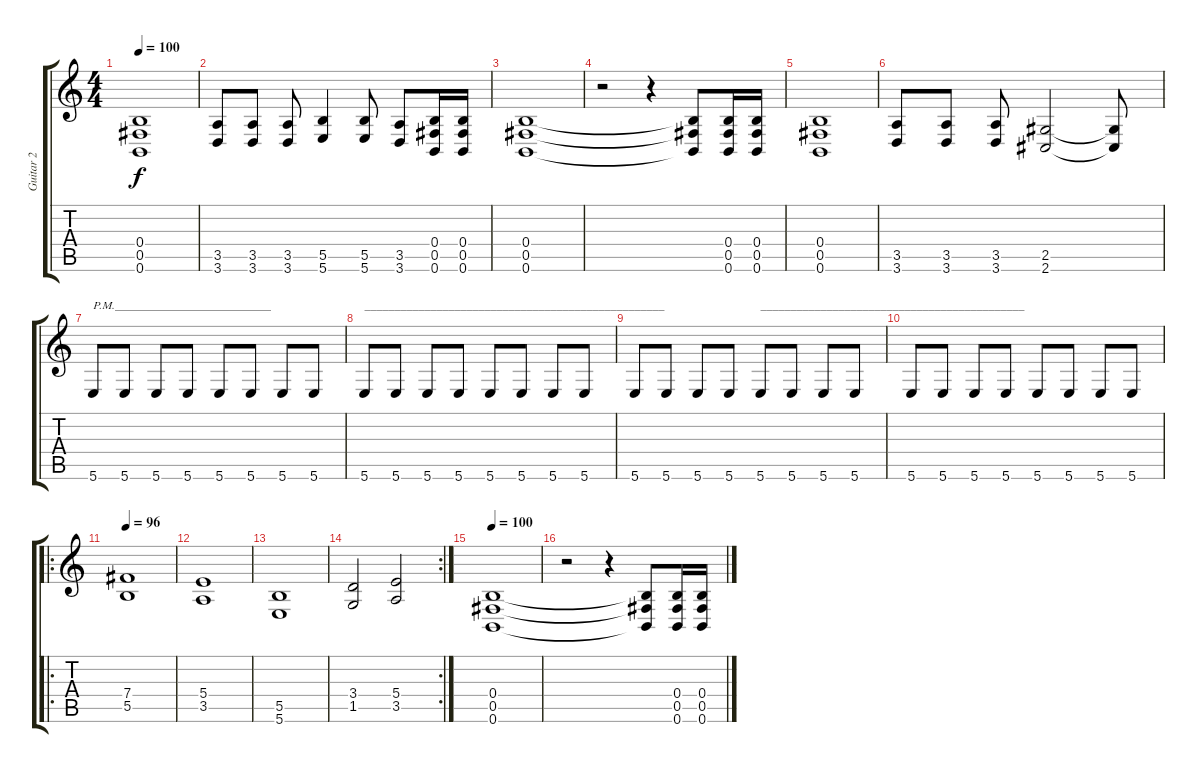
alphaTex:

\track ("Guitar 2" "Guitar 2") {instrument distortionguitar}
\staff {score tabs}
\tuning (Db4 Ab3 E3 B2 Gb2 B1) {hide}
\ts (4 4)
\tempo 100
\clef g2
\ks c
(0.4 0.5 0.6).1{dy f} |
(3.5 3.6).8 (3.5 3.6).8 (3.5 3.6).8 (5.5 5.6).4 (5.5 5.6).8 (3.5 3.6).8 (0.4 0.5 0.6).16 (0.4 0.5 0.6).16 |
(0.4 0.5 0.6).1 |
r.2 r.4 (0.4{t} 0.5{t} 0.6{t}).8 (0.4 0.5 0.6).16 (0.4 0.5 0.6).16 |
(0.4 0.5 0.6).1 |
(3.5 3.6).8 (3.5 3.6).8 (3.5 3.6).8 (2.5 2.6).2 (2.5{t} 2.6{t}).8 |
5.6.8{txt "P.M.__________________________"} 5.6.8 5.6.8 5.6.8 5.6.8 5.6.8 5.6.8 5.6.8 |
5.6.8{txt "__________________________________________________"} 5.6.8 5.6.8 5.6.8 5.6.8 5.6.8 5.6.8 5.6.8 |
5.6.8 5.6.8 5.6.8 5.6.8 5.6.8{txt "____________________________________________"} 5.6.8 5.6.8 5.6.8 |
5.6.8 5.6.8 5.6.8 5.6.8 5.6.8 5.6.8 5.6.8 5.6.8 |
\ro
\tempo 96
(7.4 5.5).1 |
(5.4 3.5).1 |
(5.5 5.6).1 |
\rc 2
(3.4 1.5).2 (5.4 3.5).2 |
\tempo 100
(0.4 0.5 0.6).1 |
r.2 r.4 (0.4{t} 0.5{t} 0.6{t}).8 (0.4 0.5 0.6).16 (0.4 0.5 0.6).16
